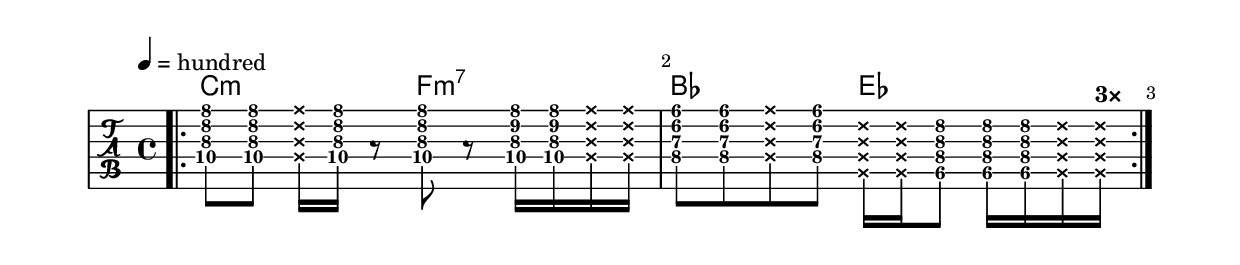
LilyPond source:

\version "2.23.1"
\include "../../../macros.ly"
song_tempo = 100


song_chords = \chordmode {
  c2:m f2:m7 | bes2 ees2 |
}


lead = {
  \absolute  {
    \override Score.SpacingSpanner.shortest-duration-space = #4.0

    \repeat volta 3 {
      \bar ".|:"
      \set Score.currentBarNumber = 1
      |
      % mesure 1
      < c'\4 ees'\3 g'\2 c''\1>8
      < c'\4 ees'\3 g'\2 c''\1>8

      < \deadNote c'\4 \deadNote ees'\3 \deadNote g'\2 \deadNote c''\1>16
      < c'\4 ees'\3 g'\2 c''\1>16
      r8

      < c'\4 ees'\3 g'\2 c''\1>8
      r8

      < c'\4 ees'\3 aes'\2 c''\1>16
      q16
      %< c'\4 ees'\3 aes'\2 c''\1>16
      < \deadNote c'\4 \deadNote ees'\3 \deadNote aes'\2 \deadNote c''\1>16
      < \deadNote c'\4 \deadNote ees'\3 \deadNote aes'\2 \deadNote c''\1>16


      |
      % mesure 2
      < bes\4 d'\3 f'\2 bes'\1>8
      < bes\4 d'\3 f'\2 bes'\1>8

      < \deadNote bes\4 \deadNote d'\3 \deadNote f'\2 \deadNote bes'\1>8
      < bes\4 d'\3 f'\2 bes'\1>8

      < \deadNote ees\5 \deadNote bes\4 \deadNote ees'\3 \deadNote g'\2 >16
      < \deadNote ees\5 \deadNote bes\4 \deadNote ees'\3 \deadNote g'\2 >16
      < ees\5 bes\4 ees'\3 g'\2 >8

      < ees\5 bes\4 ees'\3 g'\2 >16
      < ees\5 bes\4 ees'\3 g'\2 >16
      < \deadNote ees\5 \deadNote bes\4 \deadNote ees'\3 \deadNote g'\2 >16
      < \deadNote ees\5 \deadNote bes\4 \deadNote ees'\3 \deadNote g'\2 >16

      ^\markup { \bold "3×" }
    }
  }
}

\paper {
  #(include-special-characters)
  indent = 0\mm
  line-width = 180\mm
  oddHeaderMarkup = ""
  evenHeaderMarkup = ""
  oddFooterMarkup = ""
  evenFooterMarkup = ""

  #(add-text-replacements!
    '(
       ("100" . "hundred")
       ("dpi" . "dots per inch")
       ))

}


\score {
  <<
    \new ChordNames {
      \song_chords
    }

    \new TabStaff {
      \tempo 4 = \song_tempo
      \tabFullNotation
      \override Score.BarNumber.break-visibility = ##(#t #t #t)
      \lead
    }

  >>

  \layout {}
}
